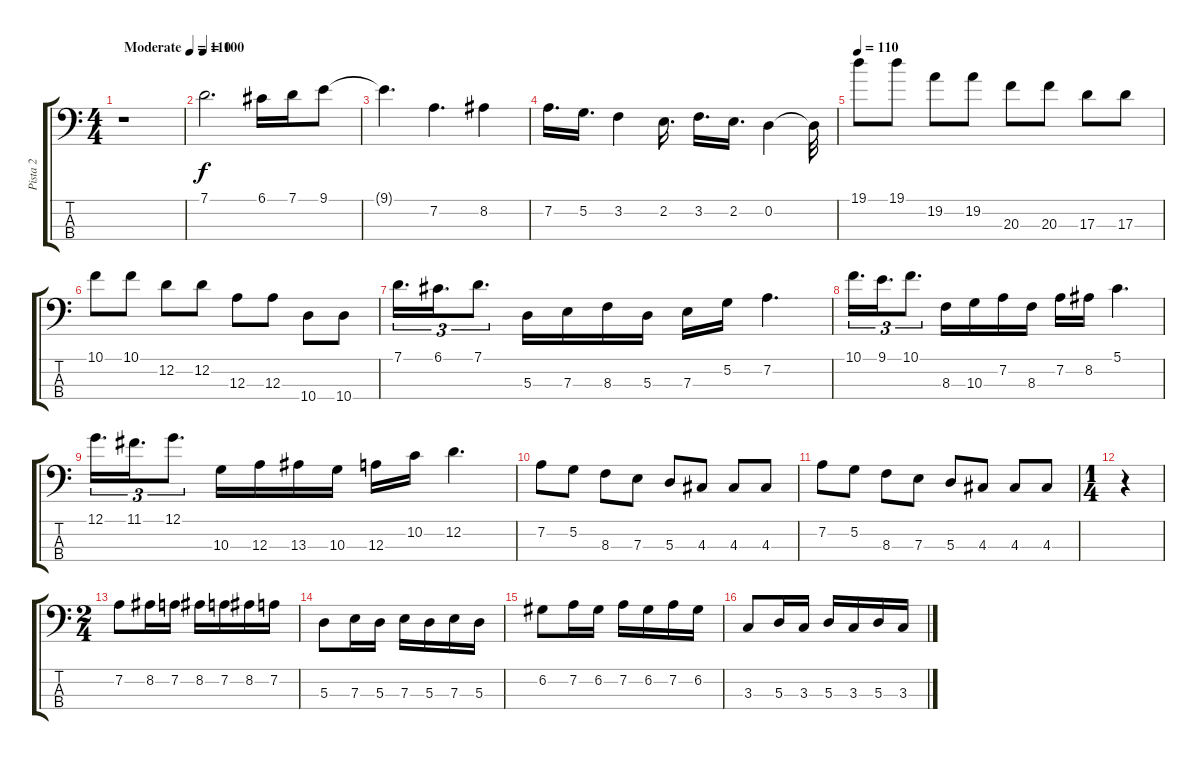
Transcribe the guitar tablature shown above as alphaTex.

\track ("Pista 2" "Pista 2") {instrument electricbassfinger}
\staff {score tabs}
\tuning (G2 D2 A1 E1) {hide}
\ts (4 4)
\tempo (110 "Moderate")
\clef f4
\ks c
r.1{dy f instrument electricbassfinger} |
\tempo 100
7.1.2{d} 6.1.16 7.1.16 9.1.8 |
9.1{t}.4{d} 7.2.4{d} 8.2.4 |
7.2.16{d} 5.2.16{d} 3.2.4 2.2.16{d} 3.2.16{d} 2.2.16{d} 0.2.4 0.2{t}.32 |
\tempo 110
19.1.8 19.1.8 19.2.8 19.2.8 20.3.8 20.3.8 17.3.8 17.3.8 |
10.1.8 10.1.8 12.2.8 12.2.8 12.3.8 12.3.8 10.4.8 10.4.8 |
7.1.16{d tu (3 2)} 6.1.16{d tu (3 2)} 7.1.8{d tu (3 2)} 5.3.16 7.3.16 8.3.16 5.3.16 7.3.16 5.2.16 7.2.4{d} |
10.1.16{d tu (3 2)} 9.1.16{d tu (3 2)} 10.1.8{d tu (3 2)} 8.3.16 10.3.16 7.2.16 8.3.16 7.2.16 8.2.16 5.1.4{d} |
12.1.16{d tu (3 2)} 11.1.16{d tu (3 2)} 12.1.8{d tu (3 2)} 10.3.16 12.3.16 13.3.16 10.3.16 12.3.16 10.2.16 12.2.4{d} |
7.2.8 5.2.8 8.3.8 7.3.8 5.3.8 4.3.8 4.3.8 4.3.8 |
7.2.8 5.2.8 8.3.8 7.3.8 5.3.8 4.3.8 4.3.8 4.3.8 |
\ts (1 4)
r.4 |
\ts (2 4)
7.2.8 8.2.16 7.2.16 8.2.16 7.2.16 8.2.16 7.2.16 |
5.3.8 7.3.16 5.3.16 7.3.16 5.3.16 7.3.16 5.3.16 |
6.2.8 7.2.16 6.2.16 7.2.16 6.2.16 7.2.16 6.2.16 |
3.3.8 5.3.16 3.3.16 5.3.16 3.3.16 5.3.16 3.3.16
